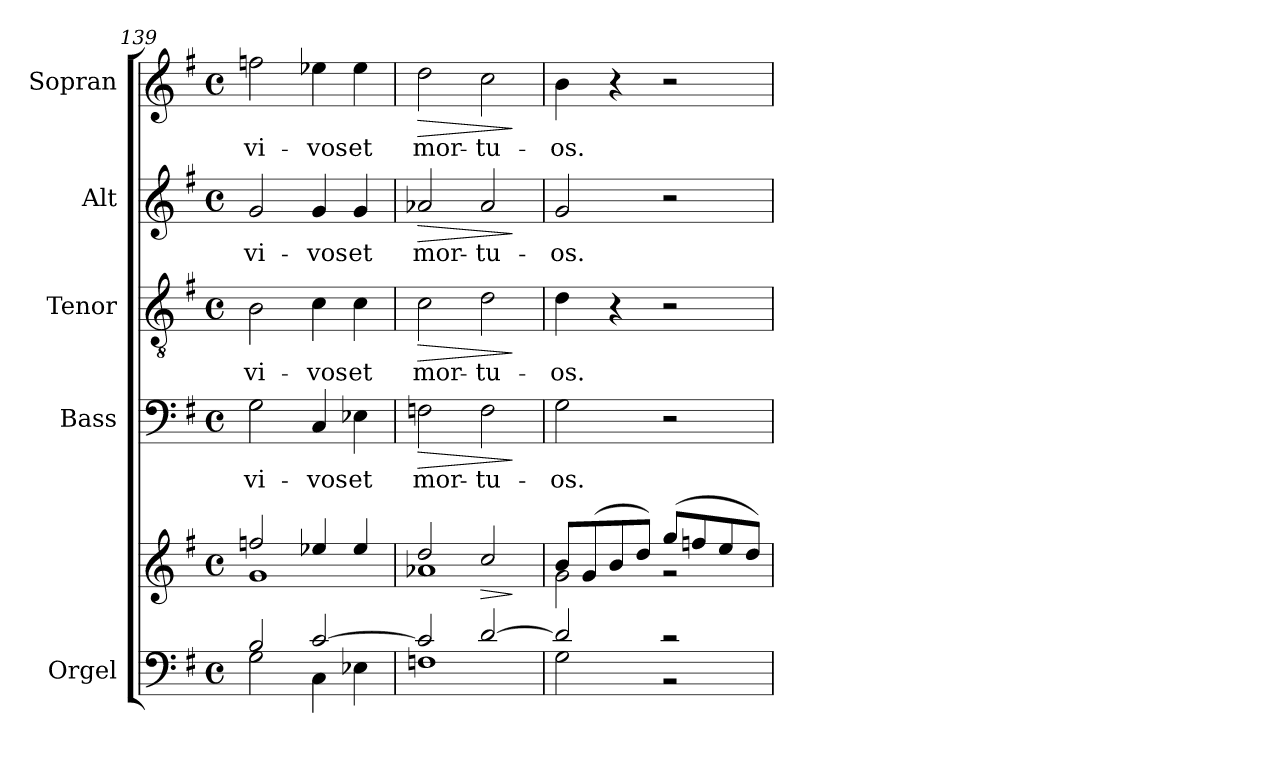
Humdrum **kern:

**kern	**kern	**dynam	**kern	**text	**dynam	**kern	**text	**dynam	**kern	**text	**dynam	**kern	**text	**dynam
*part5	*part5	*part5	*part4	*part4	*part4	*part3	*part3	*part3	*part2	*part2	*part2	*part1	*part1	*part1
*staff6	*staff5	*staff5/6	*staff4	*staff4	*staff4	*staff3	*staff3	*staff3	*staff2	*staff2	*staff2	*staff1	*staff1	*staff1
*I"Orgel	*	*	*I"Bass	*	*	*I"Tenor	*	*	*I"Alt	*	*	*I"Sopran	*	*
*I'Org.	*	*	*I'B.	*	*	*I'T.	*	*	*I'A.	*	*	*I'S.	*	*
!!LO:PB:g=z
*clefF4	*clefG2	*	*clefF4	*	*	*clefGv2	*	*	*clefG2	*	*	*clefG2	*	*
*k[f#]	*k[f#]	*	*k[f#]	*	*	*k[f#]	*	*	*k[f#]	*	*	*k[f#]	*	*
*G:	*G:	*	*G:	*	*	*G:	*	*	*G:	*	*	*G:	*	*
*M4/4	*M4/4	*	*M4/4	*	*	*M4/4	*	*	*M4/4	*	*	*M4/4	*	*
*met(c)	*met(c)	*	*met(c)	*	*	*met(c)	*	*	*met(c)	*	*	*met(c)	*	*
=139	=139	=139	=139	=139	=139	=139	=139	=139	=139	=139	=139	=139	=139	=139
*^	*^	*	*	*	*	*	*	*	*	*	*	*	*	*
!	!	!	!	!	!	!LO:LY:b	!	!	!LO:LY:b	!	!	!LO:LY:b	!	!	!LO:LY:b	!
2B/	2G\	2ffn/	1g	.	2G\	vi-	.	2B\	vi-	.	2g/	vi-	.	2ffn\	vi-	.
!	!	!	!	!	!	!LO:LY:b	!	!	!LO:LY:b	!	!	!LO:LY:b	!	!	!LO:LY:b	!
[>2c/	4C\	4ee-X/	.	.	4C/	-vos	.	4c\	-vos	.	4g/	-vos	.	4ee-X\	-vos	.
!	!	!	!	!	!	!LO:LY:b	!	!	!LO:LY:b	!	!	!LO:LY:b	!	!	!LO:LY:b	!
.	4E-X\	4ee-/	.	.	4E-X\	et	.	4c\	et	.	4g/	et	.	4ee-\	et	.
=140	=140	=140	=140	=140	=140	=140	=140	=140	=140	=140	=140	=140	=140	=140	=140	=140
!	!	!	!	!	!	!LO:LY:b	!LO:HP:b	!	!LO:LY:b	!LO:HP:b	!	!LO:LY:b	!LO:HP:b	!	!LO:LY:b	!LO:HP:b
2c/]	1Fn	2dd/	1a-X	.	2Fn\	mor-	>	2c\	mor-	>	2a-X/	mor-	>	2dd\	mor-	>
!	!	!	!	!LO:HP:b	!	!LO:LY:b	!	!	!LO:LY:b	!	!	!LO:LY:b	!	!	!LO:LY:b	!
[>2d/	.	2cc/	.	>	2F\	-tu-	.	2d\	-tu-	.	2a-/	-tu-	.	2cc\	-tu-	.
*v	*v	*	*	*	*	*	*	*	*	*	*	*	*	*	*	*
*	*v	*v	*	*	*	*	*	*	*	*	*	*	*	*	*
.	.	]	.	.	]	.	.	]	.	.	]	.	.	]
=141	=141	=141	=141	=141	=141	=141	=141	=141	=141	=141	=141	=141	=141	=141
*^	*^	*	*	*	*	*	*	*	*	*	*	*	*	*
!	!	!	!	!	!	!LO:LY:b	!	!	!LO:LY:b	!	!	!LO:LY:b	!	!	!LO:LY:b	!
2d/]	2G\	8b/L	2g\	.	2G\	-os.	.	4d\	-os.	.	2g/	-os.	.	4b\	-os.	.
.	.	(<8g/	.	.	.	.	.	.	.	.	.	.	.	.	.	.
.	.	8b/	.	.	.	.	.	4r	.	.	.	.	.	4r	.	.
.	.	8dd/J)	.	.	.	.	.	.	.	.	.	.	.	.	.	.
2r	2r	(<8gg/L	2rg	.	2r	.	.	2r	.	.	2r	.	.	2r	.	.
.	.	8ffn/	.	.	.	.	.	.	.	.	.	.	.	.	.	.
.	.	8ee/	.	.	.	.	.	.	.	.	.	.	.	.	.	.
.	.	8dd/J)	.	.	.	.	.	.	.	.	.	.	.	.	.	.
*v	*v	*	*	*	*	*	*	*	*	*	*	*	*	*	*	*
*	*v	*v	*	*	*	*	*	*	*	*	*	*	*	*	*
=	=	=	=	=	=	=	=	=	=	=	=	=	=	=
*-	*-	*-	*-	*-	*-	*-	*-	*-	*-	*-	*-	*-	*-	*-
